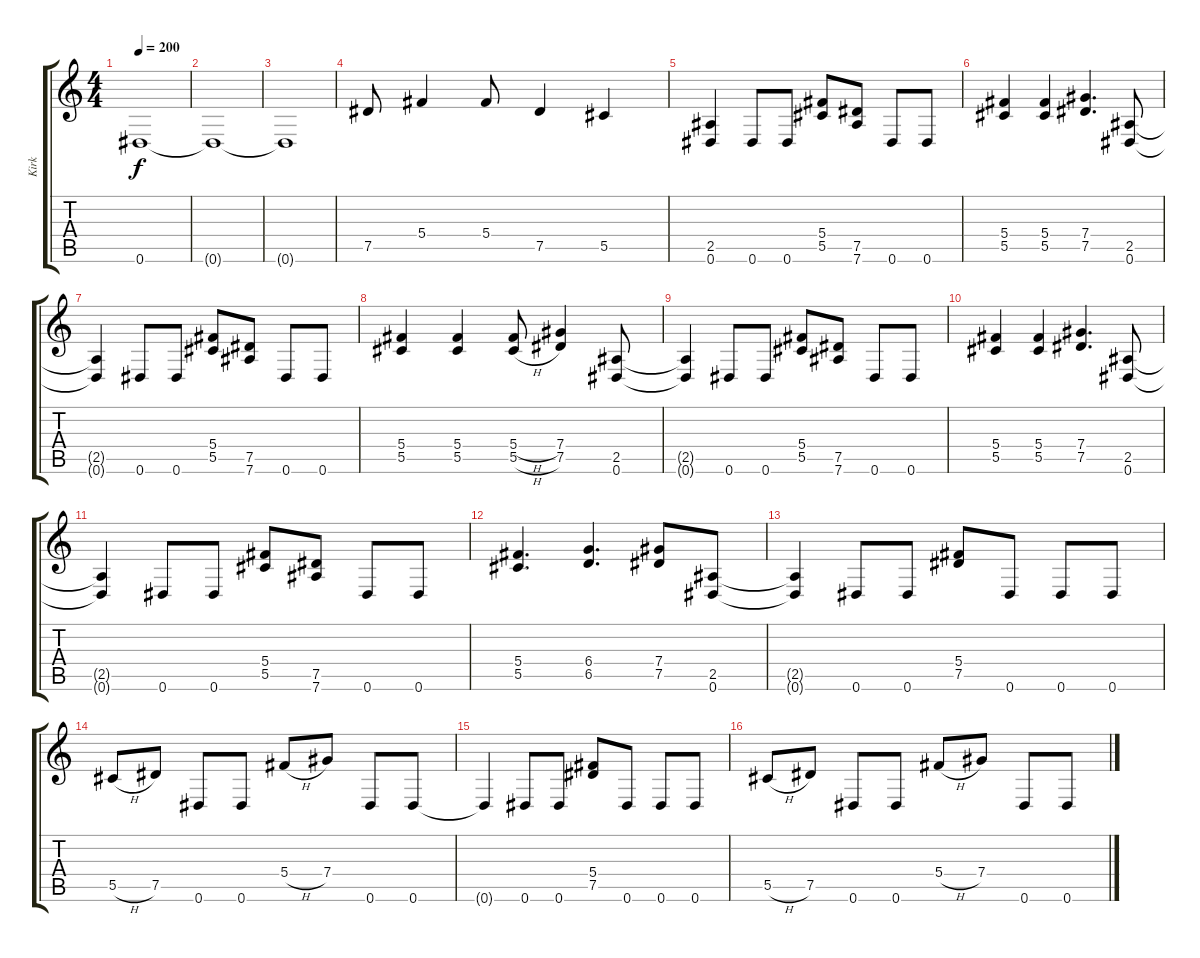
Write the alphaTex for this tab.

\track ("Kirk" "Kirk") {instrument overdrivenguitar}
\staff {score tabs}
\tuning (Eb4 Bb3 Gb3 Db3 Ab2 Eb2) {hide}
\ts (4 4)
\tempo 200
\clef g2
\ks c
0.6{t}.1{dy f} |
0.6{t}.1 |
0.6{t}.1 |
7.5.8 5.4.4 5.4.8 7.5.4 5.5.4 |
(2.5 0.6).4 0.6.8 0.6.8 (5.4 5.5).8 (7.5 7.6).8 0.6.8 0.6.8 |
(5.4 5.5).4 (5.4 5.5).4 (7.4 7.5).4{d} (2.5 0.6).8 |
(2.5{t} 0.6{t}).4 0.6.8 0.6.8 (5.4 5.5).8 (7.5 7.6).8 0.6.8 0.6.8 |
(5.4 5.5).4 (5.4 5.5).4 (5.4{h} 5.5{h}).8 (7.4 7.5).4 (2.5 0.6).8 |
(2.5{t} 0.6{t}).4 0.6.8 0.6.8 (5.4 5.5).8 (7.5 7.6).8 0.6.8 0.6.8 |
(5.4 5.5).4 (5.4 5.5).4 (7.4 7.5).4{d} (2.5 0.6).8 |
(2.5{t} 0.6{t}).4 0.6.8 0.6.8 (5.4 5.5).8 (7.5 7.6).8 0.6.8 0.6.8 |
(5.4 5.5).4{d} (6.4 6.5).4{d} (7.4 7.5).8 (2.5 0.6).8 |
(2.5{t} 0.6{t}).4 0.6.8 0.6.8 (5.4 7.5).8 0.6.8 0.6.8 0.6.8 |
5.5{h}.8 7.5.8 0.6.8 0.6.8 5.4{h}.8 7.4.8 0.6.8 0.6.8 |
0.6{t}.4 0.6.8 0.6.8 (5.4 7.5).8 0.6.8 0.6.8 0.6.8 |
5.5{h}.8 7.5.8 0.6.8 0.6.8 5.4{h}.8 7.4.8 0.6.8 0.6.8
